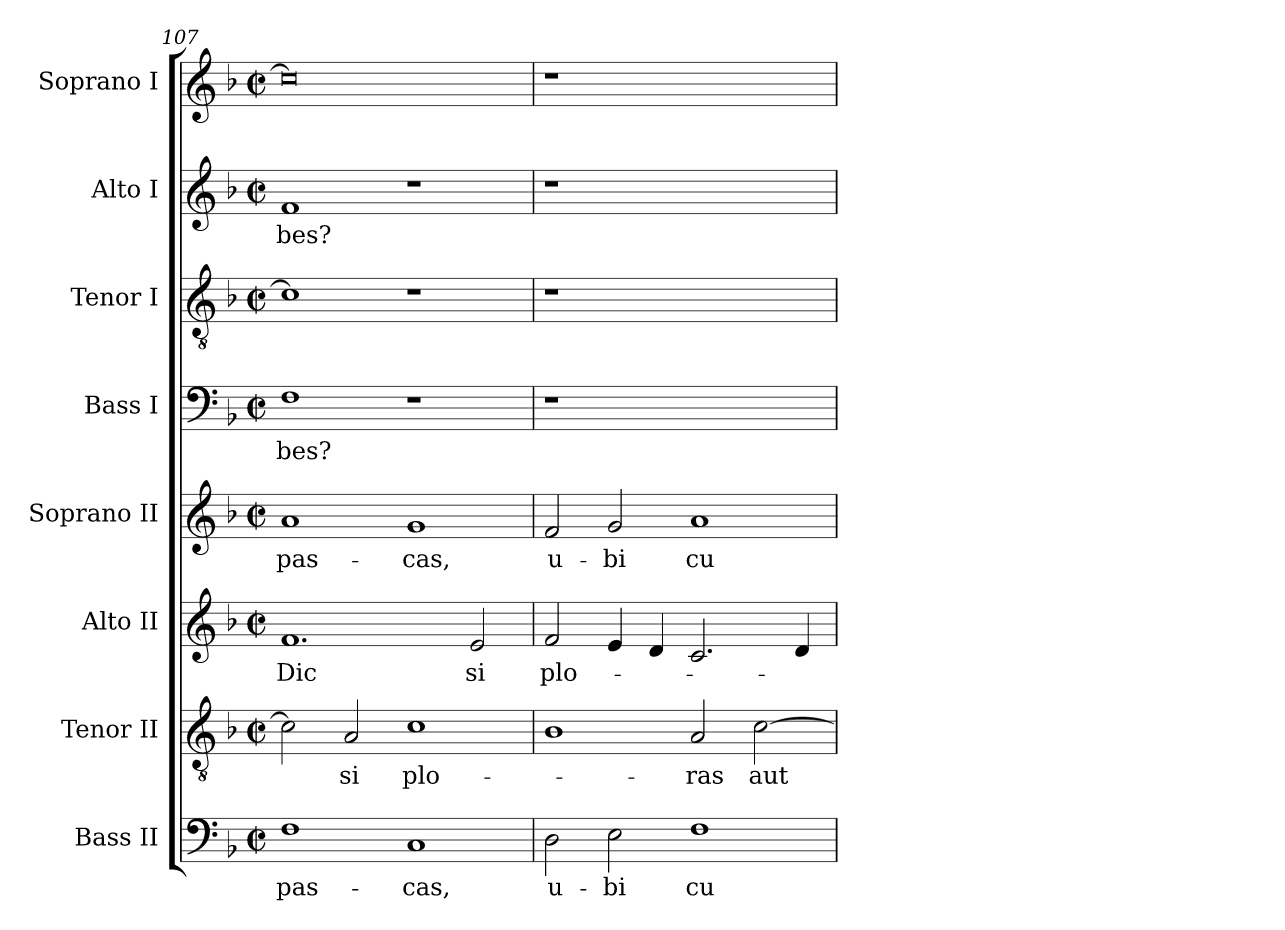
**kern	**text	**kern	**text	**kern	**text	**kern	**text	**kern	**text	**kern	**kern	**text	**kern
*part8	*part8	*part7	*part7	*part6	*part6	*part5	*part5	*part4	*part4	*part3	*part2	*part2	*part1
*staff8	*staff8	*staff7	*staff7	*staff6	*staff6	*staff5	*staff5	*staff4	*staff4	*staff3	*staff2	*staff2	*staff1
*I"Bass II	*	*I"Tenor II	*	*I"Alto II	*	*I"Soprano II	*	*I"Bass I	*	*I"Tenor I	*I"Alto I	*	*I"Soprano I
*I'B. II	*	*I'T. II	*	*I'A. II	*	*	*	*I'B. I	*	*I'T. I	*I'A. I	*	*
*clefF4	*	*clefGv2	*	*clefG2	*	*clefG2	*	*clefF4	*	*clefGv2	*clefG2	*	*clefG2
*	*	*ITrd7c12	*	*	*	*	*	*	*	*ITrd7c12	*	*	*
*k[b-]	*	*k[b-]	*	*k[b-]	*	*k[b-]	*	*k[b-]	*	*k[b-]	*k[b-]	*	*k[b-]
*F:	*	*F:	*	*F:	*	*F:	*	*F:	*	*F:	*F:	*	*F:
*M2/2	*	*M2/2	*	*M2/2	*	*M2/2	*	*M2/2	*	*M2/2	*M2/2	*	*M2/2
*met(c|)	*	*met(c|)	*	*met(c|)	*	*met(c|)	*	*met(c|)	*	*met(c|)	*met(c|)	*	*met(c|)
=107	=107	=107	=107	=107	=107	=107	=107	=107	=107	=107	=107	=107	=107
!	!LO:LY:b:color=#000000	!	!	!	!	!	!	!	!	!	!	!	!
!	!	!	!	!	!LO:LY:b:color=#000000	!	!	!	!	!	!	!	!
!	!	!	!	!	!	!	!LO:LY:b:color=#000000	!	!	!	!	!	!
!	!	!	!	!	!	!	!	!	!LO:LY:b:color=#000000	!	!	!	!
!	!	!	!	!	!	!	!	!	!	!	!	!LO:LY:b:color=#000000	!
1Fi	pas-	2Ci\]	.	1.fi	Dic	1ai	pas-	1Fi	-bes?	1Ci]	1fi	-bes?	0cci]
!	!	!	!LO:LY:b:color=#000000	!	!	!	!	!	!	!	!	!	!
.	.	2AAi/	si	.	.	.	.	.	.	.	.	.	.
!	!LO:LY:b:color=#000000	!	!	!	!	!	!	!	!	!	!	!	!
!	!	!	!LO:LY:b:color=#000000	!	!	!	!	!	!	!	!	!	!
!	!	!	!	!	!	!	!LO:LY:b:color=#000000	!	!	!	!	!	!
1Ci	-cas,	1Ci	plo-	.	.	1gi	-cas,	1r	.	1r	1r	.	.
!	!	!	!	!	!LO:LY:b:color=#000000	!	!	!	!	!	!	!	!
.	.	.	.	2ei/	si	.	.	.	.	.	.	.	.
=108	=108	=108	=108	=108	=108	=108	=108	=108	=108	=108	=108	=108	=108
!	!LO:LY:b:color=#000000	!	!	!	!	!	!	!	!	!	!	!	!
!	!	!	!	!	!LO:LY:b:color=#000000	!	!	!	!	!	!	!	!
!	!	!	!	!	!	!	!LO:LY:b:color=#000000	!LO:N:vis=1	!	!LO:N:vis=1	!LO:N:vis=1	!	!LO:N:vis=1
2Di\	u-	1BB-i	.	2fi/	plo-	2fi/	u-	1r	.	1r	1r	.	1r
!	!LO:LY:b:color=#000000	!	!	!	!	!	!	!	!	!	!	!	!
!	!	!	!	!	!	!	!LO:LY:b:color=#000000	!	!	!	!	!	!
2Ei\	-bi	.	.	4ei/	.	2gi/	-bi	.	.	.	.	.	.
.	.	.	.	4di/	.	.	.	.	.	.	.	.	.
!	!LO:LY:b:color=#000000	!	!	!	!	!	!	!	!	!	!	!	!
!	!	!	!LO:LY:b:color=#000000	!	!	!	!	!	!	!	!	!	!
!	!	!	!	!	!	!	!LO:LY:b:color=#000000	!	!	!	!	!	!
1Fi	cu-	2AAi/	-ras	2.ci/	.	1ai	cu-	1ryy	.	1ryy	1ryy	.	1ryy
!	!	!	!LO:LY:b:color=#000000	!	!	!	!	!	!	!	!	!	!
.	.	[>2Ci\	aut	.	.	.	.	.	.	.	.	.	.
.	.	.	.	4di/	.	.	.	.	.	.	.	.	.
=	=	=	=	=	=	=	=	=	=	=	=	=	=
*-	*-	*-	*-	*-	*-	*-	*-	*-	*-	*-	*-	*-	*-
